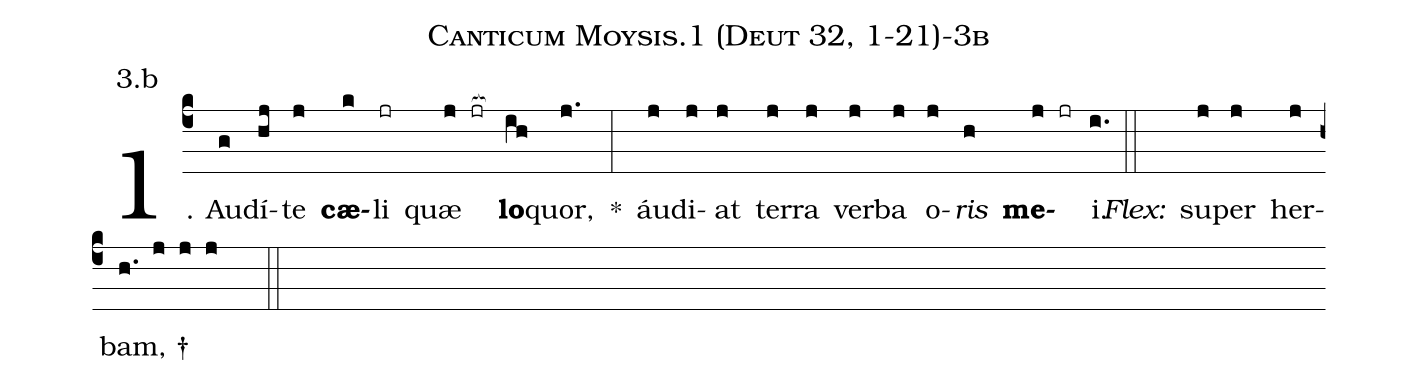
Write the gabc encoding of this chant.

name: Canticum Moysis.1 (Deut 32, 1-21)-3b;
annotation: 3.b;
%%
(c4)1. Au(g)dí(hj)te(j) <b>cæ</b>(k)li(jr) quæ(j jr[ocb:1{]) <b>lo</b>(ih[ocb:0}])quor,(j.) *(:) áu(j)di(j)at(j) ter(j)ra(j) ver(j)ba(j) o(j)<i>ris</i>(h) <b>me</b>(j jr)i.(i.) (::)
<i>Flex:</i>()  su(j)per(j) her(j)bam, †(h. j j j  ::)
